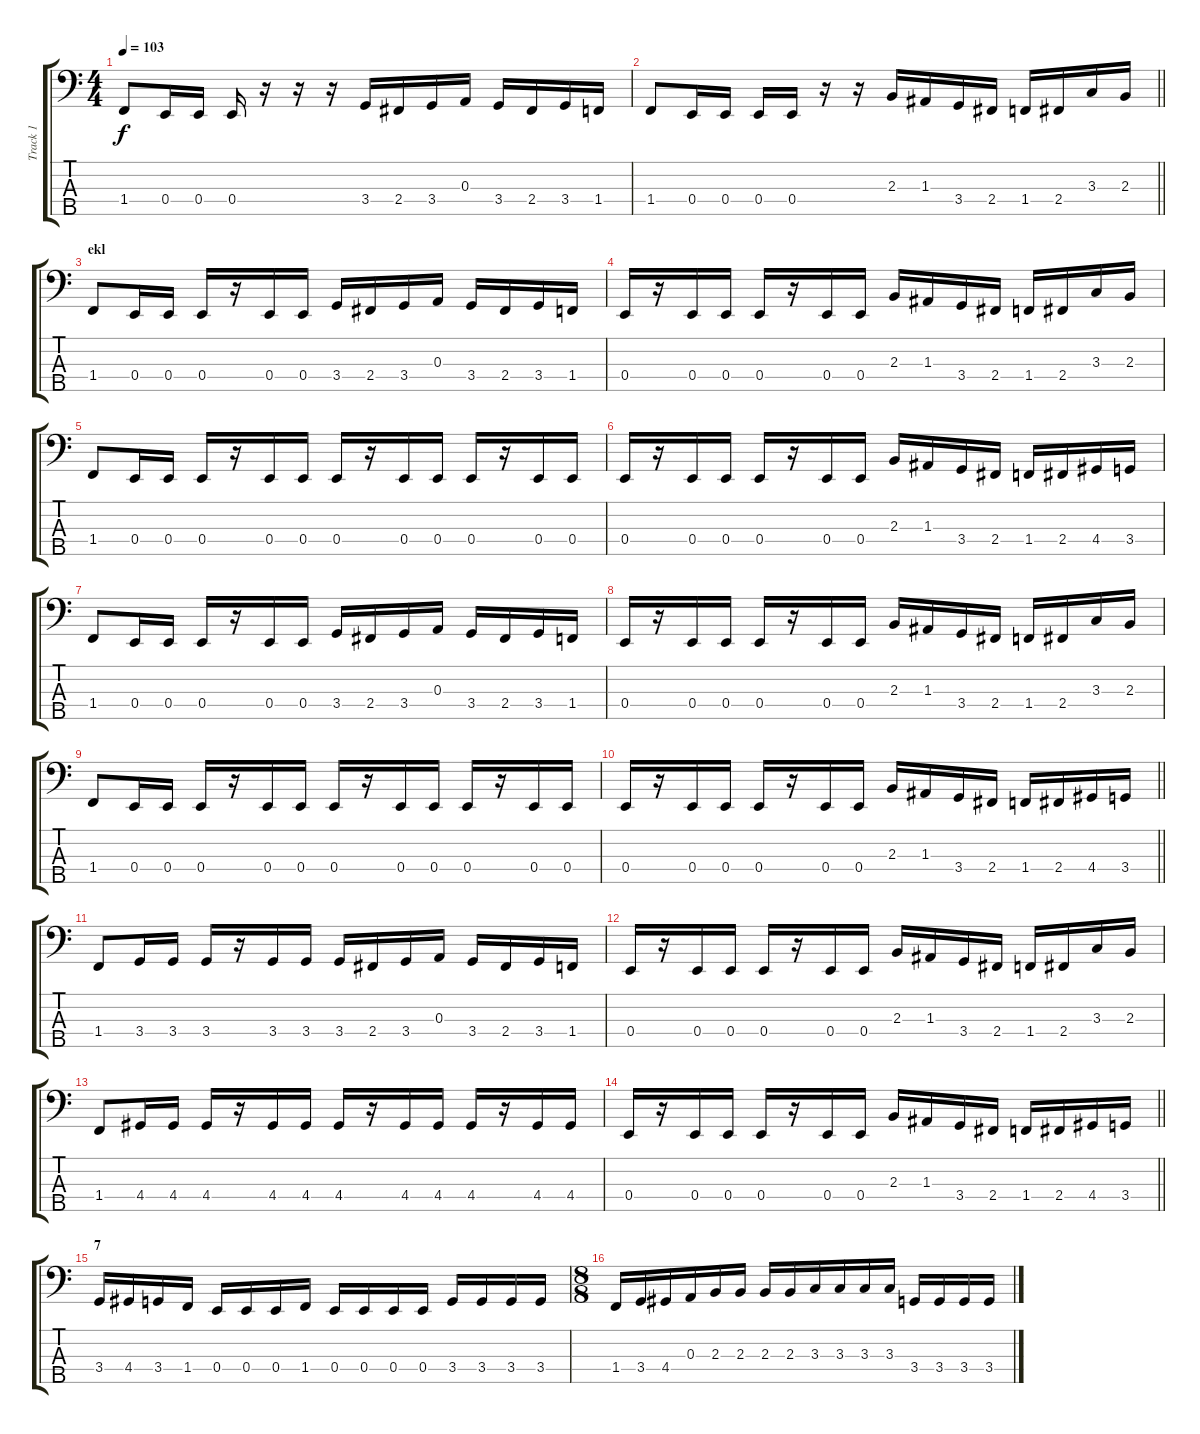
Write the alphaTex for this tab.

\track ("Track 1" "Track 1") {instrument electricbassfinger}
\staff {score tabs}
\tuning (G2 D2 A1 E1 B0) {hide}
\ts (4 4)
\tempo 103
\clef f4
\ks c
1.4.8{dy f} 0.4.16 0.4.16 0.4.16 r.16 r.16 r.16 3.4.16 2.4.16 3.4.16 0.3.16 3.4.16 2.4.16 3.4.16 1.4.16 |
\barLineRight lightlight
1.4.8 0.4.16 0.4.16 0.4.16 0.4.16 r.16 r.16 2.3.16 1.3.16 3.4.16 2.4.16 1.4.16 2.4.16 3.3.16 2.3.16 |
\section ("" "ekl")
1.4.8 0.4.16 0.4.16 0.4.16 r.16 0.4.16 0.4.16 3.4.16 2.4.16 3.4.16 0.3.16 3.4.16 2.4.16 3.4.16 1.4.16 |
0.4.16 r.16 0.4.16 0.4.16 0.4.16 r.16 0.4.16 0.4.16 2.3.16 1.3.16 3.4.16 2.4.16 1.4.16 2.4.16 3.3.16 2.3.16 |
1.4.8 0.4.16 0.4.16 0.4.16 r.16 0.4.16 0.4.16 0.4.16 r.16 0.4.16 0.4.16 0.4.16 r.16 0.4.16 0.4.16 |
0.4.16 r.16 0.4.16 0.4.16 0.4.16 r.16 0.4.16 0.4.16 2.3.16 1.3.16 3.4.16 2.4.16 1.4.16 2.4.16 4.4.16 3.4.16 |
1.4.8 0.4.16 0.4.16 0.4.16 r.16 0.4.16 0.4.16 3.4.16 2.4.16 3.4.16 0.3.16 3.4.16 2.4.16 3.4.16 1.4.16 |
0.4.16 r.16 0.4.16 0.4.16 0.4.16 r.16 0.4.16 0.4.16 2.3.16 1.3.16 3.4.16 2.4.16 1.4.16 2.4.16 3.3.16 2.3.16 |
1.4.8 0.4.16 0.4.16 0.4.16 r.16 0.4.16 0.4.16 0.4.16 r.16 0.4.16 0.4.16 0.4.16 r.16 0.4.16 0.4.16 |
\barLineRight lightlight
0.4.16 r.16 0.4.16 0.4.16 0.4.16 r.16 0.4.16 0.4.16 2.3.16 1.3.16 3.4.16 2.4.16 1.4.16 2.4.16 4.4.16 3.4.16 |
1.4.8 3.4.16 3.4.16 3.4.16 r.16 3.4.16 3.4.16 3.4.16 2.4.16 3.4.16 0.3.16 3.4.16 2.4.16 3.4.16 1.4.16 |
0.4.16 r.16 0.4.16 0.4.16 0.4.16 r.16 0.4.16 0.4.16 2.3.16 1.3.16 3.4.16 2.4.16 1.4.16 2.4.16 3.3.16 2.3.16 |
1.4.8 4.4.16 4.4.16 4.4.16 r.16 4.4.16 4.4.16 4.4.16 r.16 4.4.16 4.4.16 4.4.16 r.16 4.4.16 4.4.16 |
\barLineRight lightlight
0.4.16 r.16 0.4.16 0.4.16 0.4.16 r.16 0.4.16 0.4.16 2.3.16 1.3.16 3.4.16 2.4.16 1.4.16 2.4.16 4.4.16 3.4.16 |
\section ("" "7")
3.4.16 4.4.16 3.4.16 1.4.16 0.4.16 0.4.16 0.4.16 1.4.16 0.4.16 0.4.16 0.4.16 0.4.16 3.4.16 3.4.16 3.4.16 3.4.16 |
\ts (8 8)
1.4.16 3.4.16 4.4.16 0.3.16 2.3.16 2.3.16 2.3.16 2.3.16 3.3.16 3.3.16 3.3.16 3.3.16 3.4.16 3.4.16 3.4.16 3.4.16
